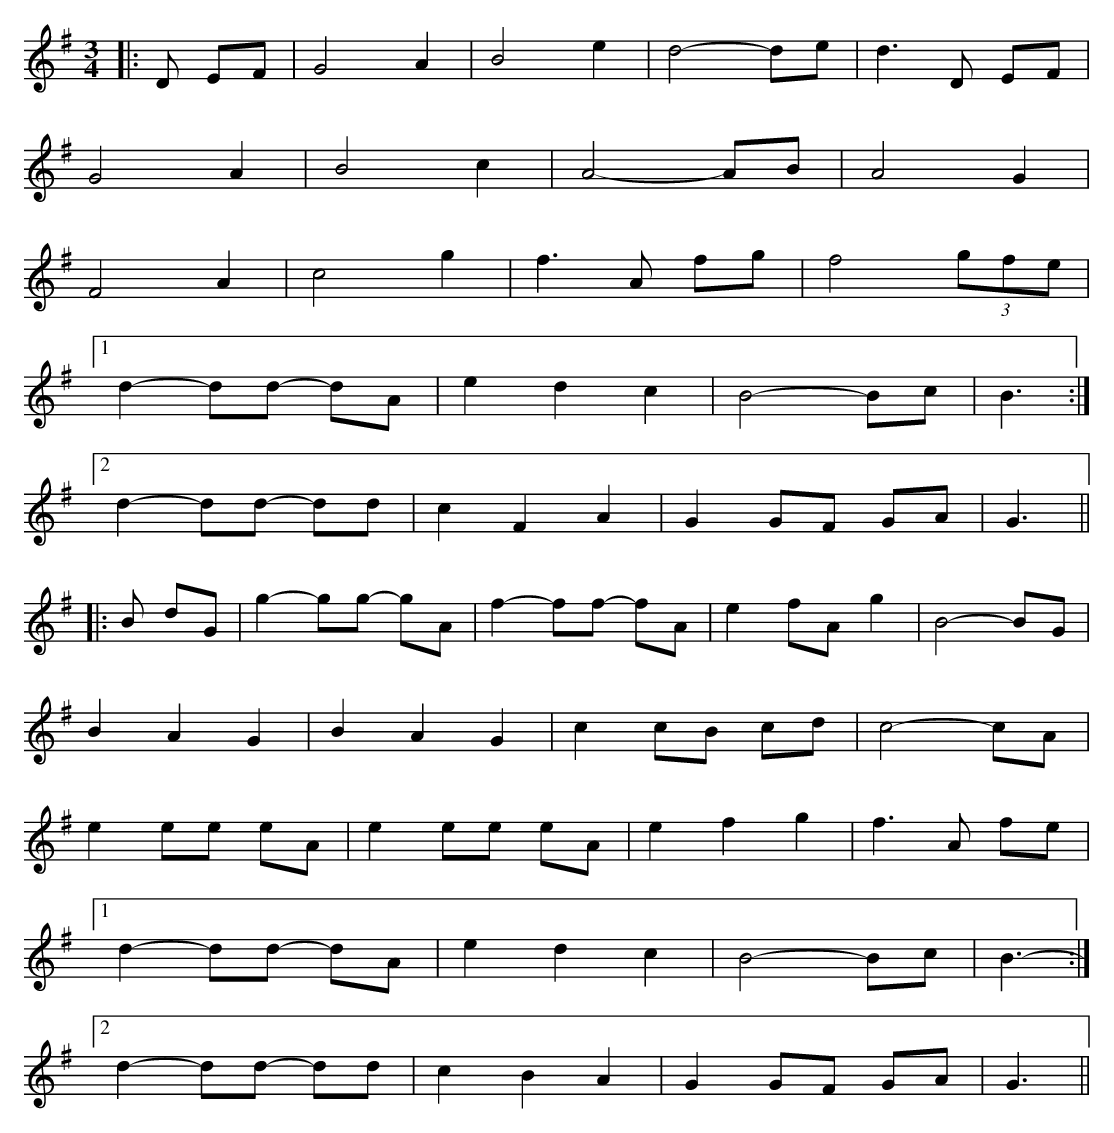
X:1
M:3/4
K:G
|:D EF| G4 A2|B4 e2|d4- de|d3 D EF|
 G4 A2| B4 c2| A4- AB| A4 G2|
 F4 A2| c4 g2| f3 A fg|f4 (3gfe|
[1 d2- dd- dA| e2 d2 c2| B4- Bc| B3:|
[2 d2- dd- dd|c2 F2 A2| G2 GF GA|G3||
|:B dG| g2- gg- gA|f2- ff- fA|e2 fA g2|B4- BG|
 B2 A2 G2|B2 A2 G2| c2 cB cd| c4- cA|
 e2 ee eA| e2 ee eA| e2 f2 g2| f3 A fe|
[1 d2- dd- dA| e2 d2 c2| B4- Bc| B3-:|
[2 d2- dd- dd|c2 B2 A2| G2 GF GA|G3||
